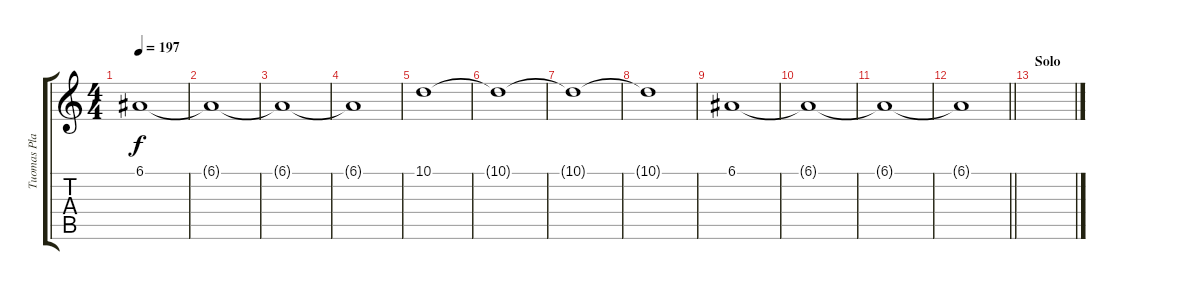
\track ("Tuomas Plannman" "Tuomas Pla") {instrument choiraahs}
\staff {score tabs}
\tuning (E4 B3 G3 D3 A2 E2) {hide}
\ts (4 4)
\tempo 197
\clef g2
\ks c
6.1.1{dy f} |
6.1{t}.1 |
6.1{t}.1 |
6.1{t}.1 |
10.1.1 |
10.1{t}.1 |
10.1{t}.1 |
10.1{t}.1 |
6.1.1 |
6.1{t}.1 |
6.1{t}.1 |
\barLineRight lightlight
6.1{t}.1 |
\section ("" "Solo")
